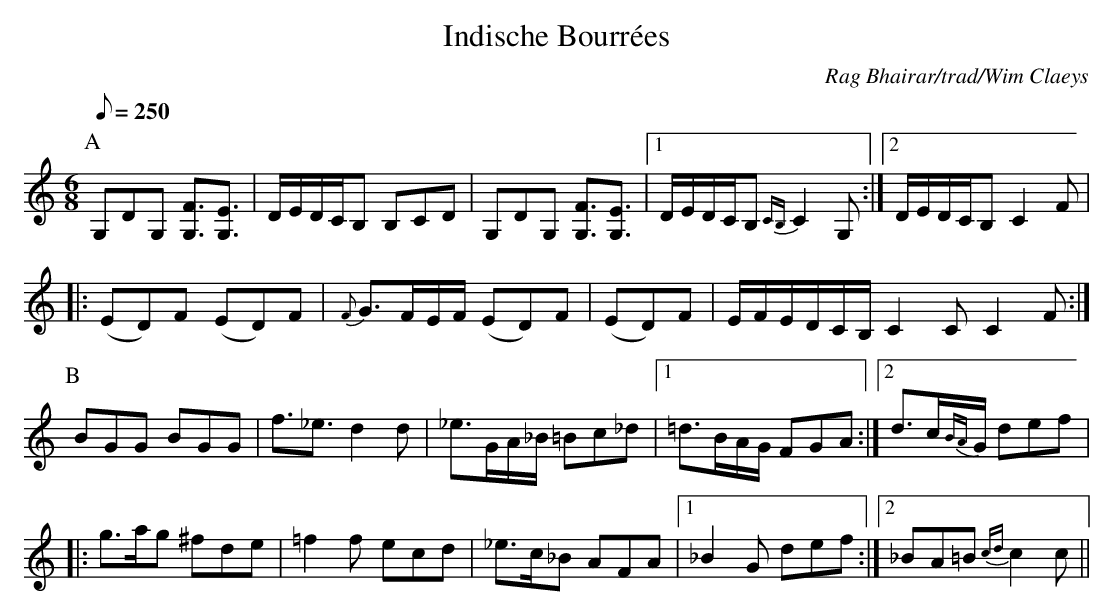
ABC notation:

X:1
T:Indische Bourr\'ees
C:Rag Bhairar/trad/Wim Claeys
M:6/8
L:1/8
Q:1/8=250
K:C
P:A
G,DG, [F3/2G,3/2][E3/2G,3/2]| D/E/D/C/B, B,CD| G,DG, [F3/2G,3/2][E3/2G,3/2]|1 D/E/D/C/B, {CB,}C2 G,:|2 D/E/D/C/B, C2F|
|:(ED)F (ED)F| {F}G3/2F/E/F/ (ED)F| (ED)F| E/F/E/D/C/B,/ C2C C2F:|
P:B
BGG BGG| f3/2_e3/2 d2d| _e3/2G/A/_B/ =Bc_d|1 =d3/2B/A/G/ FGA:|2 d>c{BA}G/ def|
|:g>ag ^fde| =f2f ecd| _e>c_B AFA|1 _B2G def:|2 _BA=B {cd}c2c||
